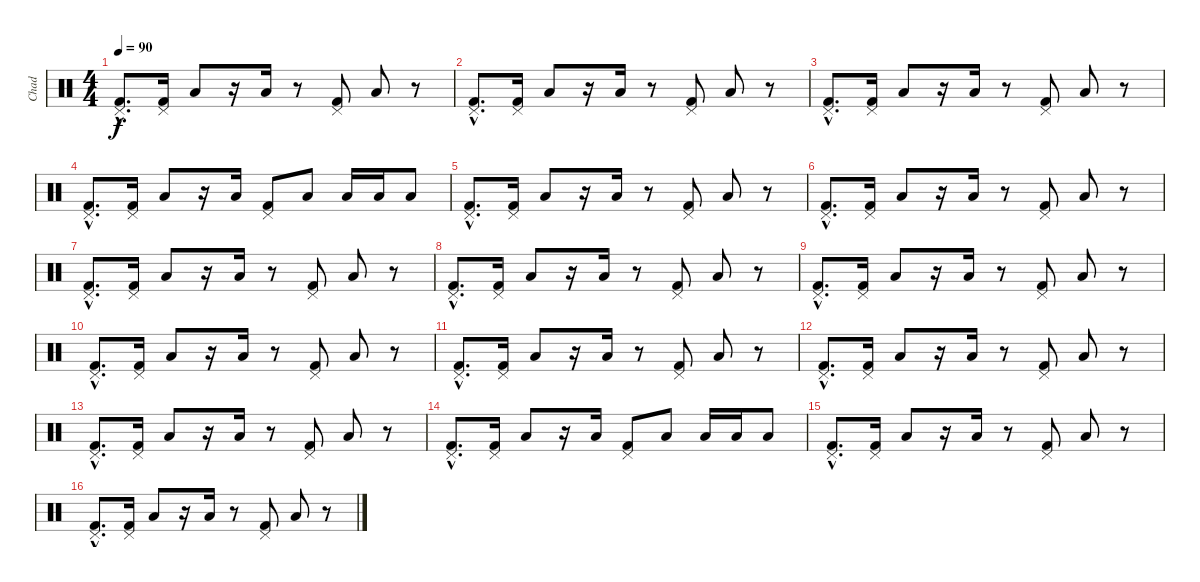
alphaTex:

\track ("Chad" "Chad") {instrument percussion}
\staff {score}
\articulation defaults
\ts (4 4)
\tempo 90
\clef neutral
\ks c
("Pedal Hi-Hat (hit)"{hac} "Kick (hit) 2"{hac}).8{d dy f} ("Pedal Hi-Hat (hit)" "Kick (hit) 2").16 "Low Tom (hit)".8 r.16 "Low Tom (hit)".16 r.8 ("Pedal Hi-Hat (hit)" "Kick (hit) 2").8 "Low Tom (hit)".8 r.8 |
("Pedal Hi-Hat (hit)"{hac} "Kick (hit) 2"{hac}).8{d} ("Pedal Hi-Hat (hit)" "Kick (hit) 2").16 "Low Tom (hit)".8 r.16 "Low Tom (hit)".16 r.8 ("Pedal Hi-Hat (hit)" "Kick (hit) 2").8 "Low Tom (hit)".8 r.8 |
("Pedal Hi-Hat (hit)"{hac} "Kick (hit) 2"{hac}).8{d} ("Pedal Hi-Hat (hit)" "Kick (hit) 2").16 "Low Tom (hit)".8 r.16 "Low Tom (hit)".16 r.8 ("Pedal Hi-Hat (hit)" "Kick (hit) 2").8 "Low Tom (hit)".8 r.8 |
("Pedal Hi-Hat (hit)"{hac} "Kick (hit) 2"{hac}).8{d} ("Pedal Hi-Hat (hit)" "Kick (hit) 2").16 "Low Tom (hit)".8 r.16 "Low Tom (hit)".16 ("Pedal Hi-Hat (hit)" "Kick (hit) 2").8 "Low Tom (hit)".8 "Low Tom (hit)".16 "Low Tom (hit)".16 "Low Tom (hit)".8 |
("Pedal Hi-Hat (hit)"{hac} "Kick (hit) 2"{hac}).8{d} ("Pedal Hi-Hat (hit)" "Kick (hit) 2").16 "Low Tom (hit)".8 r.16 "Low Tom (hit)".16 r.8 ("Pedal Hi-Hat (hit)" "Kick (hit) 2").8 "Low Tom (hit)".8 r.8 |
("Pedal Hi-Hat (hit)"{hac} "Kick (hit) 2"{hac}).8{d} ("Pedal Hi-Hat (hit)" "Kick (hit) 2").16 "Low Tom (hit)".8 r.16 "Low Tom (hit)".16 r.8 ("Pedal Hi-Hat (hit)" "Kick (hit) 2").8 "Low Tom (hit)".8 r.8 |
("Pedal Hi-Hat (hit)"{hac} "Kick (hit) 2"{hac}).8{d} ("Pedal Hi-Hat (hit)" "Kick (hit) 2").16 "Low Tom (hit)".8 r.16 "Low Tom (hit)".16 r.8 ("Pedal Hi-Hat (hit)" "Kick (hit) 2").8 "Low Tom (hit)".8 r.8 |
("Pedal Hi-Hat (hit)"{hac} "Kick (hit) 2"{hac}).8{d} ("Pedal Hi-Hat (hit)" "Kick (hit) 2").16 "Low Tom (hit)".8 r.16 "Low Tom (hit)".16 r.8 ("Pedal Hi-Hat (hit)" "Kick (hit) 2").8 "Low Tom (hit)".8 r.8 |
("Pedal Hi-Hat (hit)"{hac} "Kick (hit) 2"{hac}).8{d} ("Pedal Hi-Hat (hit)" "Kick (hit) 2").16 "Low Tom (hit)".8 r.16 "Low Tom (hit)".16 r.8 ("Pedal Hi-Hat (hit)" "Kick (hit) 2").8 "Low Tom (hit)".8 r.8 |
("Pedal Hi-Hat (hit)"{hac} "Kick (hit) 2"{hac}).8{d} ("Pedal Hi-Hat (hit)" "Kick (hit) 2").16 "Low Tom (hit)".8 r.16 "Low Tom (hit)".16 r.8 ("Pedal Hi-Hat (hit)" "Kick (hit) 2").8 "Low Tom (hit)".8 r.8 |
("Pedal Hi-Hat (hit)"{hac} "Kick (hit) 2"{hac}).8{d} ("Pedal Hi-Hat (hit)" "Kick (hit) 2").16 "Low Tom (hit)".8 r.16 "Low Tom (hit)".16 r.8 ("Pedal Hi-Hat (hit)" "Kick (hit) 2").8 "Low Tom (hit)".8 r.8 |
("Pedal Hi-Hat (hit)"{hac} "Kick (hit) 2"{hac}).8{d} ("Pedal Hi-Hat (hit)" "Kick (hit) 2").16 "Low Tom (hit)".8 r.16 "Low Tom (hit)".16 r.8 ("Pedal Hi-Hat (hit)" "Kick (hit) 2").8 "Low Tom (hit)".8 r.8 |
("Pedal Hi-Hat (hit)"{hac} "Kick (hit) 2"{hac}).8{d} ("Pedal Hi-Hat (hit)" "Kick (hit) 2").16 "Low Tom (hit)".8 r.16 "Low Tom (hit)".16 r.8 ("Pedal Hi-Hat (hit)" "Kick (hit) 2").8 "Low Tom (hit)".8 r.8 |
("Pedal Hi-Hat (hit)"{hac} "Kick (hit) 2"{hac}).8{d} ("Pedal Hi-Hat (hit)" "Kick (hit) 2").16 "Low Tom (hit)".8 r.16 "Low Tom (hit)".16 ("Pedal Hi-Hat (hit)" "Kick (hit) 2").8 "Low Tom (hit)".8 "Low Tom (hit)".16 "Low Tom (hit)".16 "Low Tom (hit)".8 |
("Pedal Hi-Hat (hit)"{hac} "Kick (hit) 2"{hac}).8{d} ("Pedal Hi-Hat (hit)" "Kick (hit) 2").16 "Low Tom (hit)".8 r.16 "Low Tom (hit)".16 r.8 ("Pedal Hi-Hat (hit)" "Kick (hit) 2").8 "Low Tom (hit)".8 r.8 |
("Pedal Hi-Hat (hit)"{hac} "Kick (hit) 2"{hac}).8{d} ("Pedal Hi-Hat (hit)" "Kick (hit) 2").16 "Low Tom (hit)".8 r.16 "Low Tom (hit)".16 r.8 ("Pedal Hi-Hat (hit)" "Kick (hit) 2").8 "Low Tom (hit)".8 r.8
